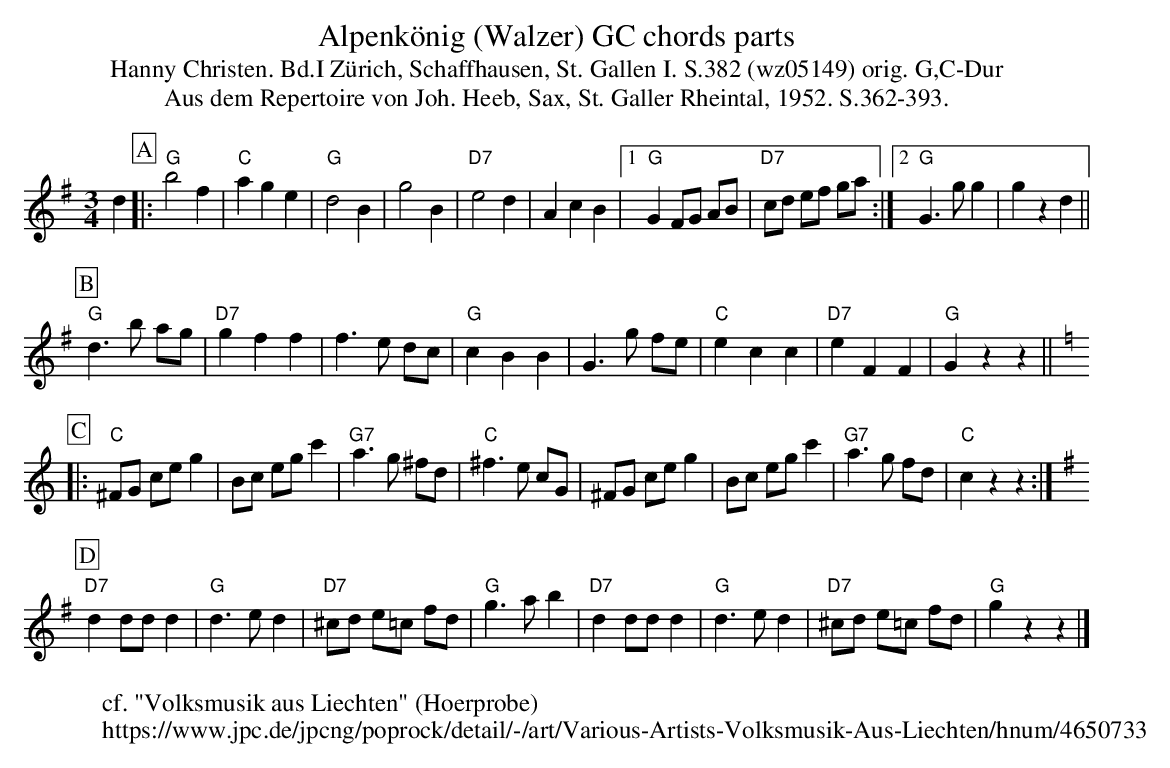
X:1
T:Alpenk\"onig (Walzer) GC chords parts
T:Hanny Christen. Bd.I Zürich, Schaffhausen, St. Gallen I. S.382 (wz05149) orig. G,C-Dur
T: Aus dem Repertoire von Joh. Heeb, Sax, St. Galler Rheintal, 1952. S.362-393.
M:3/4
L:1/4
K:G %%MIDI gchordon
d [P:A] |: "G"b2f | "C"age | "G"d2B | g2B | "D7"e2d | AcB |1 "G"G F/G/ A/B/ |  "D7"c/d/ e/f/ g/a/ :|2 "G"G>gg | gzd ||
[P:B]  "G"d>b a/g/ | "D7"gff | f>e d/c/ | "G"cBB | G>g f/e/ | "C"ecc | "D7"eFF | "G"Gzz || [K:C]
[P:C] |: "C"^F/G/ c/e/g | B/c/ e/g/c' | "G7"a>g ^f/d/ | "C"^f>e c/G/ | ^F/G/ c/e/g | B/c/ e/g/c' | "G7"a>g f/d/ | "C"czz :|
[P:D] [K:G] "D7"dd/d/d | "G"d>ed | "D7"^c/d/ e/=c/ f/d/ | "G"g>ab | "D7"dd/d/d | "G"d>ed | "D7"^c/d/ e/=c/ f/d/ | "G"gzz |]
W: cf. "Volksmusik aus Liechten" (Hoerprobe)
W: https://www.jpc.de/jpcng/poprock/detail/-/art/Various-Artists-Volksmusik-Aus-Liechten/hnum/4650733
